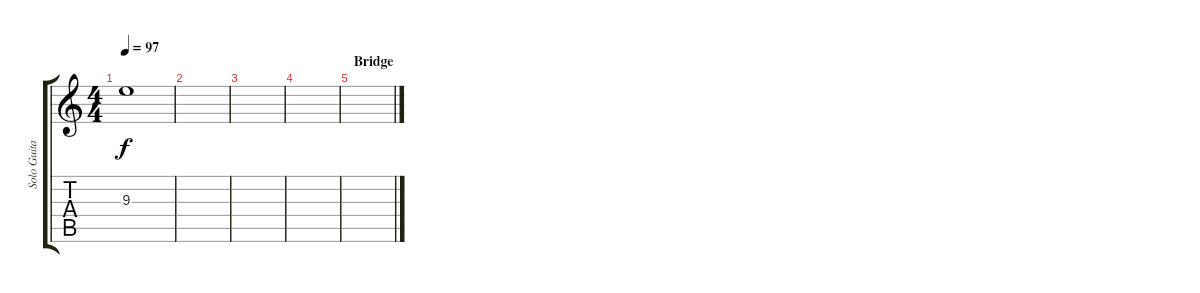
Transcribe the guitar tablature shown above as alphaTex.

\track ("Solo Guitar -  John F" "Solo Guita") {instrument electricguitarjazz}
\staff {score tabs}
\tuning (E4 B3 G3 D3 A2 E2) {hide}
\ts (4 4)
\tempo 97
\clef g2
\ks c
9.3{t}.1{dy f} |
|
|
|
\section ("" "Bridge")
